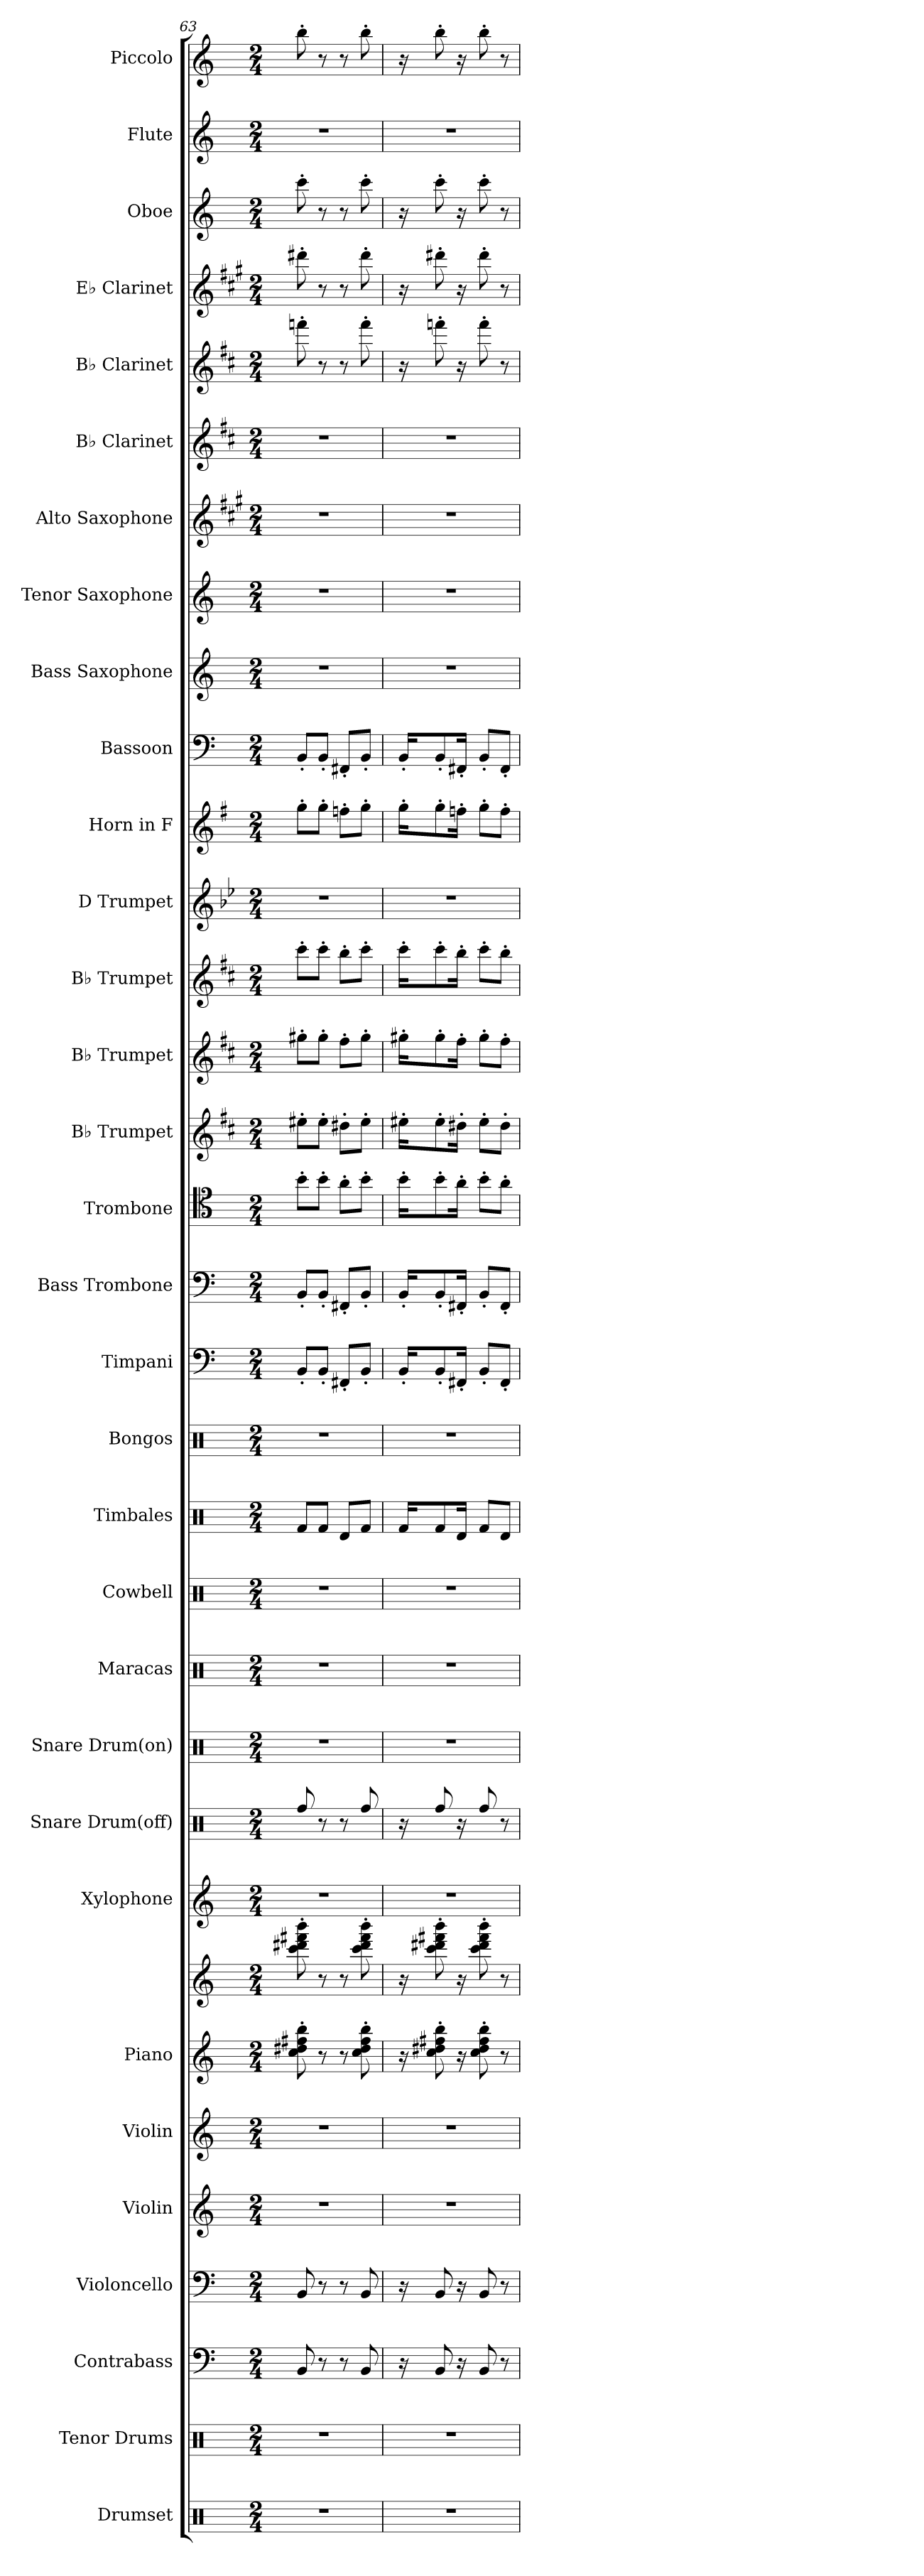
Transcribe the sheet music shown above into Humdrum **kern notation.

**kern	**kern	**kern	**kern	**kern	**kern	**kern	**kern	**kern	**kern	**kern	**kern	**kern	**kern	**kern	**kern	**kern	**kern	**kern	**kern	**kern	**kern	**kern	**kern	**kern	**kern	**kern	**kern	**kern	**kern	**kern	**kern	**kern
*part32	*part31	*part30	*part29	*part28	*part27	*part26	*part26	*part25	*part24	*part23	*part22	*part21	*part20	*part19	*part18	*part17	*part16	*part15	*part14	*part13	*part12	*part11	*part10	*part9	*part8	*part7	*part6	*part5	*part4	*part3	*part2	*part1
*staff33	*staff32	*staff31	*staff30	*staff29	*staff28	*staff27	*staff26	*staff25	*staff24	*staff23	*staff22	*staff21	*staff20	*staff19	*staff18	*staff17	*staff16	*staff15	*staff14	*staff13	*staff12	*staff11	*staff10	*staff9	*staff8	*staff7	*staff6	*staff5	*staff4	*staff3	*staff2	*staff1
*I"Drumset	*I"Tenor Drums	*I"Contrabass	*I"Violoncello	*I"Violin	*I"Violin	*I"Piano	*	*I"Xylophone	*I"Snare Drum(off)	*I"Snare Drum(on)	*I"Maracas	*I"Cowbell	*I"Timbales	*I"Bongos	*I"Timpani	*I"Bass Trombone	*I"Trombone	*I"B♭ Trumpet	*I"B♭ Trumpet	*I"B♭ Trumpet	*I"D Trumpet	*I"Horn in F	*I"Bassoon	*I"Bass Saxophone	*I"Tenor Saxophone	*I"Alto Saxophone	*I"B♭ Clarinet	*I"B♭ Clarinet	*I"E♭ Clarinet	*I"Oboe	*I"Flute	*I"Piccolo
*I'Drs.	*I'T.D.	*I'Cb.	*I'Vc.	*I'Vln.	*I'Vln.	*I'Pno.	*	*I'Xyl.	*	*I'Sn. Dr.	*I'Mrcs.	*I'Cowbell	*I'Timb.	*I'Bongos	*I'Timp.	*I'B. Tbn.	*I'Tbn.	*I'B♭ Tpt.	*I'B♭ Tpt.	*I'B♭ Tpt.	*I'D Tpt.	*	*I'Bsn.	*I'B. Sax.	*I'T. Sax.	*I'A. Sax.	*I'B♭ Cl.	*I'B♭ Cl.	*I'E♭ Cl.	*I'Ob.	*I'Fl.	*I'Picc.
*clefX	*clefX	*clefF4	*clefF4	*clefG2	*clefG2	*clefG2	*clefG2	*clefG2	*clefX	*clefX	*clefX	*clefX	*clefX	*clefX	*clefF4	*clefF4	*clefC4	*clefG2	*clefG2	*clefG2	*clefG2	*clefG2	*clefF4	*clefG2	*clefG2	*clefG2	*clefG2	*clefG2	*clefG2	*clefG2	*clefG2	*clefG2
*	*	*ITrd7c12	*	*	*	*	*	*ITrd-7c-12	*	*	*	*	*	*	*	*	*	*ITrd1c2	*ITrd1c2	*ITrd1c2	*ITrd-1c-2	*ITrd4c7	*	*ITrd15c26	*ITrd8c14	*ITrd5c9	*ITrd1c2	*ITrd1c2	*ITrd-2c-3	*	*	*ITrd-7c-12
*k[]	*k[]	*k[]	*k[]	*k[]	*k[]	*k[]	*k[]	*k[]	*k[]	*k[]	*k[]	*k[]	*k[]	*k[]	*k[]	*k[]	*k[]	*k[]	*k[]	*k[]	*k[]	*k[]	*k[]	*k[]	*k[]	*k[]	*k[]	*k[]	*k[]	*k[]	*k[]	*k[]
*M2/4	*M2/4	*M2/4	*M2/4	*M2/4	*M2/4	*M2/4	*M2/4	*M2/4	*M2/4	*M2/4	*M2/4	*M2/4	*M2/4	*M2/4	*M2/4	*M2/4	*M2/4	*M2/4	*M2/4	*M2/4	*M2/4	*M2/4	*M2/4	*M2/4	*M2/4	*M2/4	*M2/4	*M2/4	*M2/4	*M2/4	*M2/4	*M2/4
=63	=63	=63	=63	=63	=63	=63	=63	=63	=63	=63	=63	=63	=63	=63	=63	=63	=63	=63	=63	=63	=63	=63	=63	=63	=63	=63	=63	=63	=63	=63	=63	=63
2r	2r	8BBB/	8BB/	2r	2r	8cc\' 8dd#X\' 8ff#X\' 8bb\'	8ccc\' 8ddd#X\' 8fff#X\' 8bbb\'	2r	8Rff/	2r	2r	2r	8Rf/L	2r	8BB'/L	8BB'/L	8b'\L	8dd#X'\L	8ff#X'\L	8bb'\L	2r	8cc'\L	8BB'/L	2r	2r	2r	2r	8eee-X'\	8fff#X'\	8ccc'\	2r	8bbb'\
.	.	8r	8r	.	.	8r	8r	.	8r	.	.	.	8Rf/J	.	8BB'/J	8BB'/J	8b'\J	8dd#'\J	8ff#'\J	8bb'\J	.	8cc'\J	8BB'/J	.	.	.	.	8r	8r	8r	.	8r
.	.	8r	8r	.	.	8r	8r	.	8r	.	.	.	8Rd/L	.	8FF#X'/L	8FF#X'/L	8a'\L	8cc#X'\L	8ee'\L	8aa'\L	.	8b-X'\L	8FF#X'/L	.	.	.	.	8r	8r	8r	.	8r
.	.	8BBB/	8BB/	.	.	8cc\' 8dd#\' 8ff#\' 8bb\'	8ccc\' 8ddd#\' 8fff#\' 8bbb\'	.	8Rff/	.	.	.	8Rf/J	.	8BB'/J	8BB'/J	8b'\J	8dd#'\J	8ff#'\J	8bb'\J	.	8cc'\J	8BB'/J	.	.	.	.	8eee-'\	8fff#'\	8ccc'\	.	8bbb'\
!!LO:PB:g=z
=64	=64	=64	=64	=64	=64	=64	=64	=64	=64	=64	=64	=64	=64	=64	=64	=64	=64	=64	=64	=64	=64	=64	=64	=64	=64	=64	=64	=64	=64	=64	=64	=64
2r	2r	16r	16r	2r	2r	16r	16r	2r	16r	2r	2r	2r	16Rf/KL	2r	16BB'/KL	16BB'/KL	16b'\KL	16dd#X'\KL	16ff#X'\KL	16bb'\KL	2r	16cc'\KL	16BB'/KL	2r	2r	2r	2r	16r	16r	16r	2r	16r
.	.	8BBB/	8BB/	.	.	8cc\' 8dd#X\' 8ff#X\' 8bb\'	8ccc\' 8ddd#X\' 8fff#X\' 8bbb\'	.	8Rff/	.	.	.	8Rf/	.	8BB'/	8BB'/	8b'\	8dd#'\	8ff#'\	8bb'\	.	8cc'\	8BB'/	.	.	.	.	8eee-X'\	8fff#X'\	8ccc'\	.	8bbb'\
.	.	16r	16r	.	.	16r	16r	.	16r	.	.	.	16Rd/Jk	.	16FF#X'/Jk	16FF#X'/Jk	16a'\Jk	16cc#X'\Jk	16ee'\Jk	16aa'\Jk	.	16b-X'\Jk	16FF#X'/Jk	.	.	.	.	16r	16r	16r	.	16r
.	.	8BBB/	8BB/	.	.	8cc\' 8dd#\' 8ff#\' 8bb\'	8ccc\' 8ddd#\' 8fff#\' 8bbb\'	.	8Rff/	.	.	.	8Rf/L	.	8BB'/L	8BB'/L	8b'\L	8dd#'\L	8ff#'\L	8bb'\L	.	8cc'\L	8BB'/L	.	.	.	.	8eee-'\	8fff#'\	8ccc'\	.	8bbb'\
.	.	8r	8r	.	.	8r	8r	.	8r	.	.	.	8Rd/J	.	8FF#'/J	8FF#'/J	8a'\J	8cc#'\J	8ee'\J	8aa'\J	.	8b-'\J	8FF#'/J	.	.	.	.	8r	8r	8r	.	8r
=	=	=	=	=	=	=	=	=	=	=	=	=	=	=	=	=	=	=	=	=	=	=	=	=	=	=	=	=	=	=	=	=
*-	*-	*-	*-	*-	*-	*-	*-	*-	*-	*-	*-	*-	*-	*-	*-	*-	*-	*-	*-	*-	*-	*-	*-	*-	*-	*-	*-	*-	*-	*-	*-	*-
